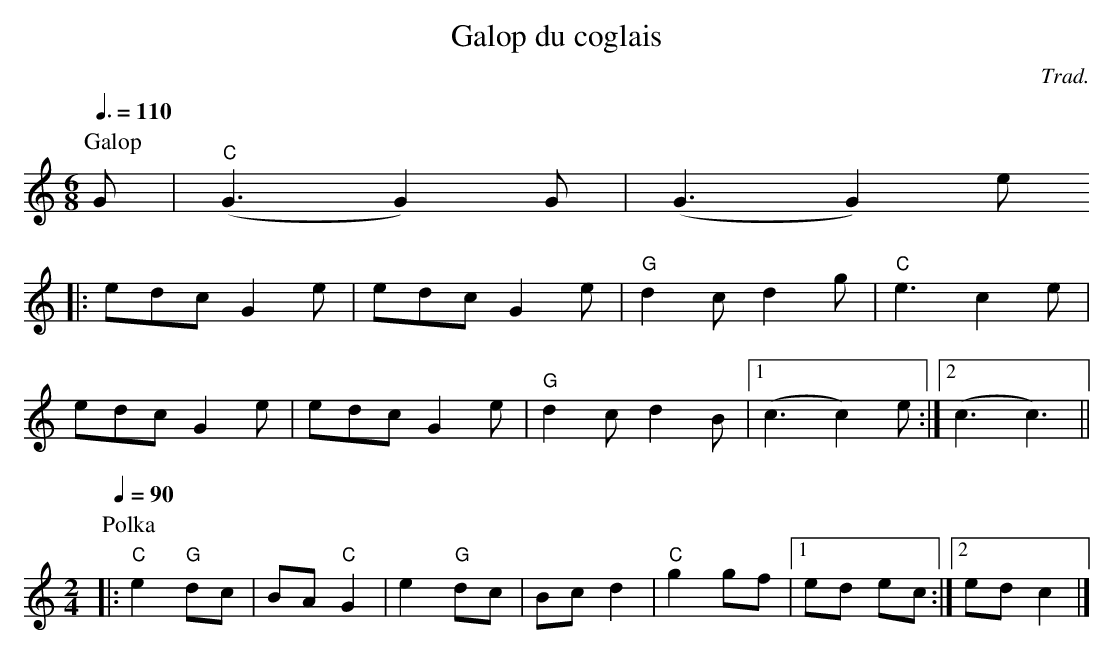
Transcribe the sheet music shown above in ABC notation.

X:1
T:Galop du coglais
C:Trad.
M:6/8
L:1/8
K:C
P:Galop
Q:3/8=110
K:C
G | "C"(G3 G2) G | (G3 G2) e
|: edc G2 e | edc G2 e | "G"d2 c d2 g | "C"e3 c2 e |
edc G2 e | edc G2 e | "G"d2 c d2 B |1 (c3 c2) e :|2 (c3 c3) ||
%%vskip 1
M:2/4
Q:1/4=90
P:Polka
|: "C"e2 "G"dc | BA "C"G2 | e2 "G"dc | Bc d2 | "C"g2 gf |1 ed ec :|2 ed c2 |]
